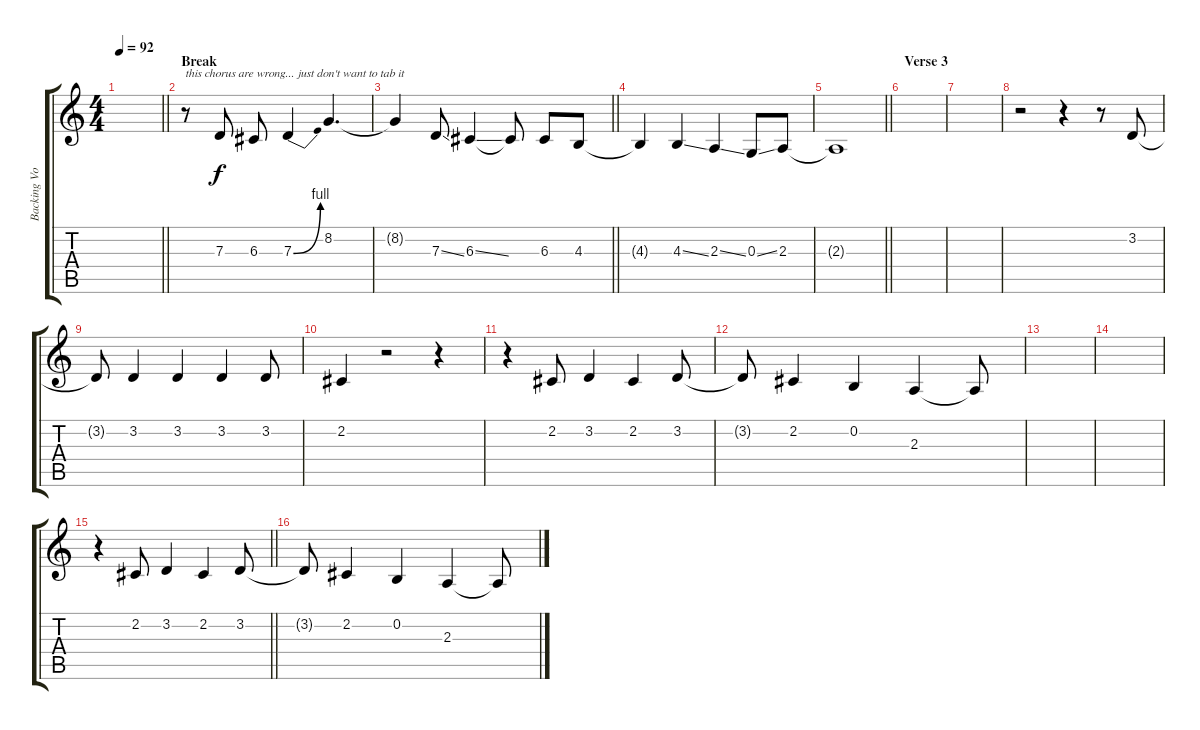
\track ("Backing Vocals" "Backing Vo") {instrument tenorsax}
\staff {score tabs}
\tuning (E4 B3 G3 D3 A2 E2) {hide}
\ts (4 4)
\tempo 92
\clef g2
\barLineRight lightlight
\ks c
|
\section ("" "Break")
r.8{txt "this chorus are wrong... just don't want to tab it"} 7.3.8 6.3.8 7.3{be (bend 0 0 60 4)}.4 8.2.4{d} |
\barLineRight lightlight
8.2{t}.4 7.3{ss}.8 6.3{ss}.4 6.3{t}.8 6.3.8 4.3.8 |
4.3{t}.4 4.3{ss}.4 2.3{ss}.4 0.3{ss}.8 2.3.8 |
\barLineRight lightlight
2.3{t}.1 |
\section ("" "Verse 3")
|
|
r.2 r.4 r.8 3.2.8 |
3.2{t}.8 3.2.4 3.2.4 3.2.4 3.2.8 |
2.2.4 r.2 r.4 |
r.4 2.2.8 3.2.4 2.2.4 3.2.8 |
3.2{t}.8 2.2.4 0.2.4 2.3.4 2.3{t}.8 |
|
|
\barLineRight lightlight
r.4 2.2.8 3.2.4 2.2.4 3.2.8 |
3.2{t}.8 2.2.4 0.2.4 2.3.4 2.3{t}.8
